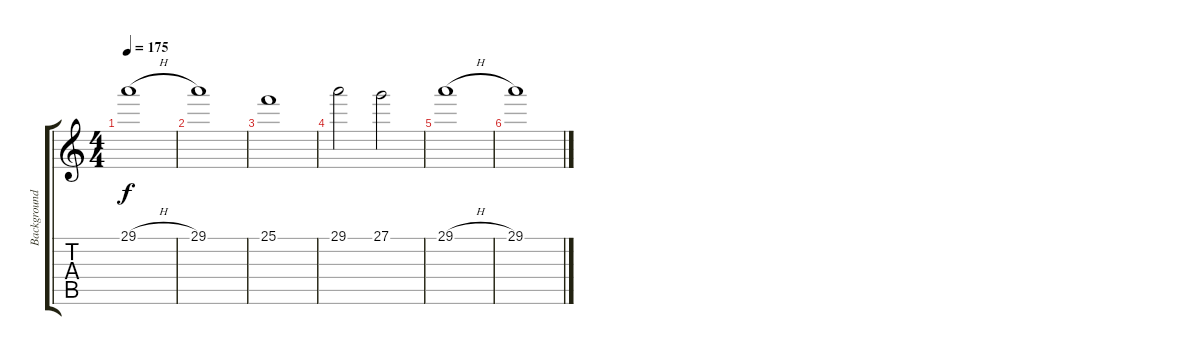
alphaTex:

\track ("Background" "Background") {instrument stringensemble1}
\staff {score tabs}
\tuning (E4 B3 G3 D3 A2 E2) {hide}
\ts (4 4)
\tempo 175
\clef g2
\ks c
29.1{h}.1{dy f} |
29.1.1 |
25.1.1 |
29.1.2 27.1.2 |
29.1{h}.1 |
29.1.1
